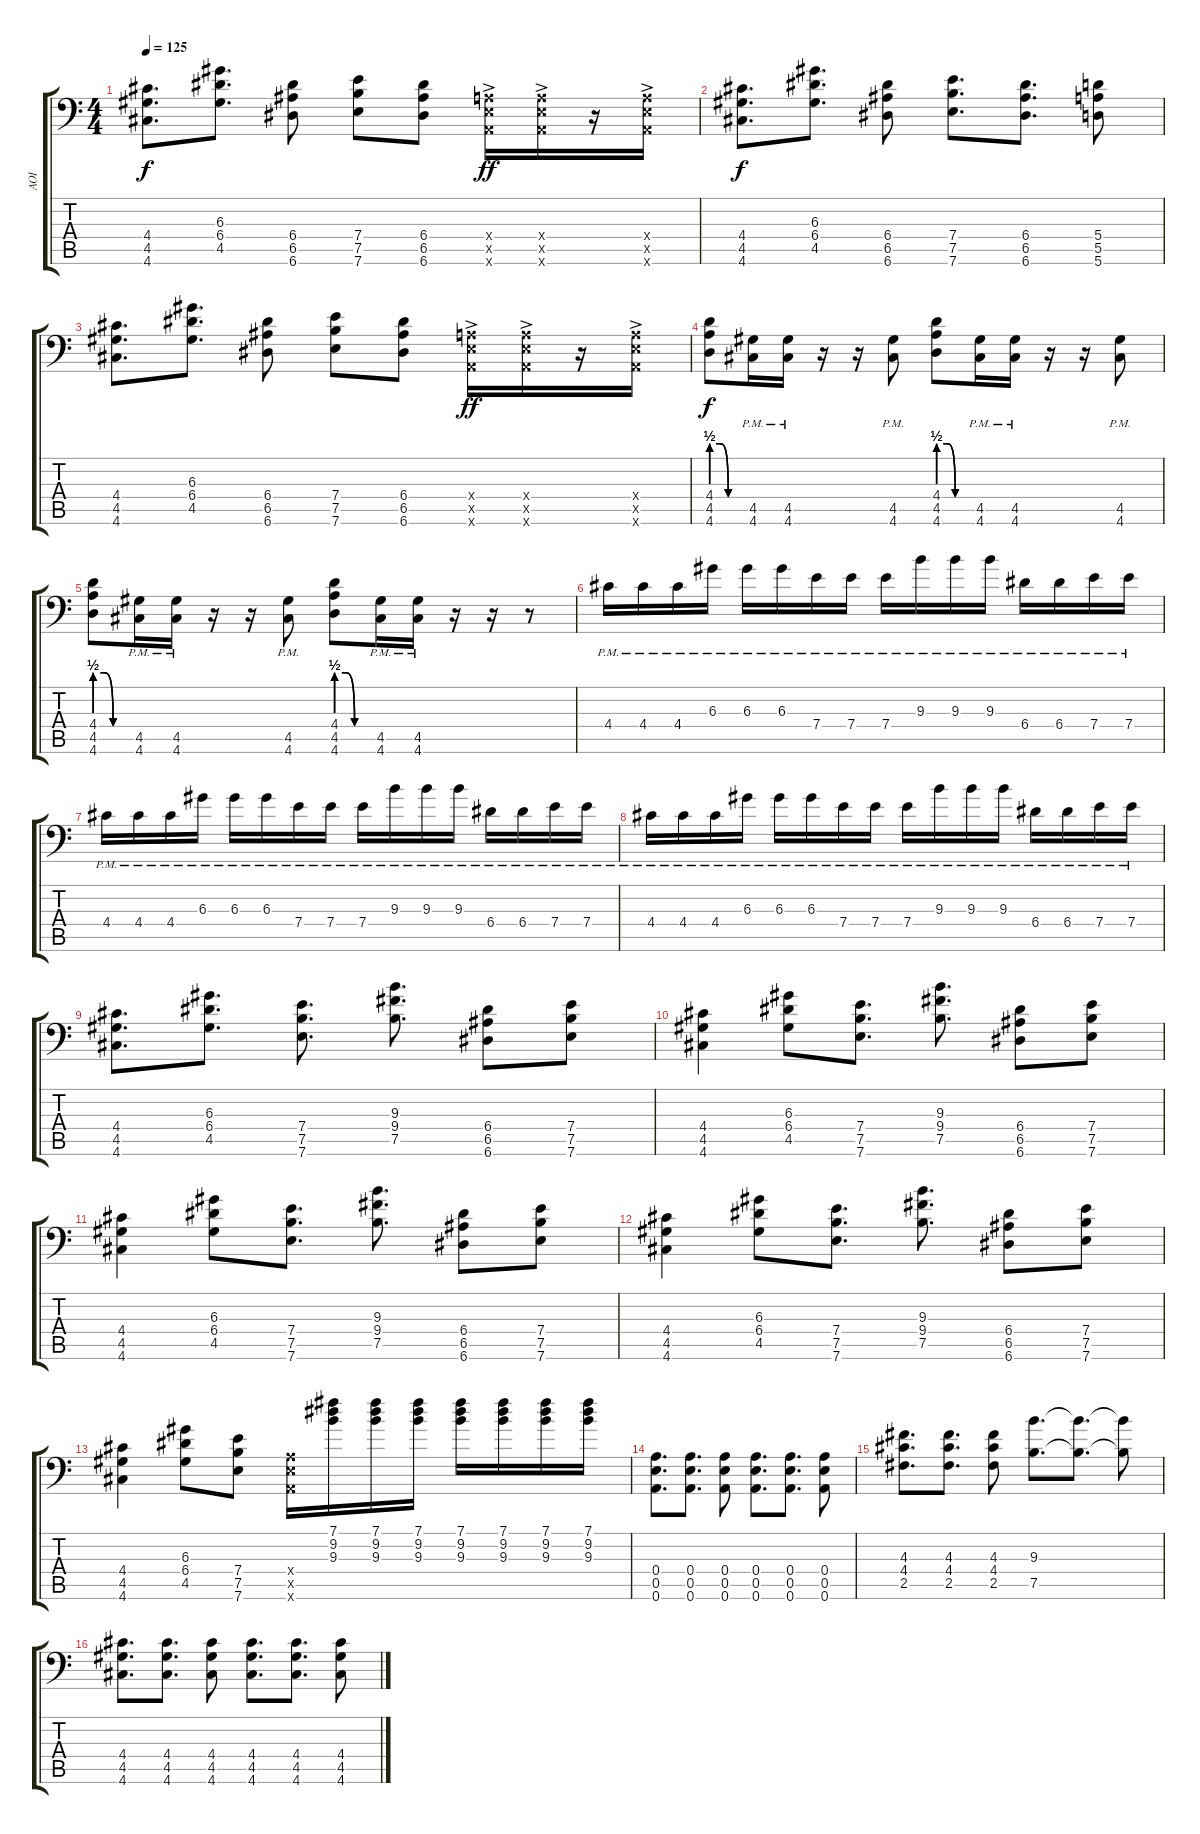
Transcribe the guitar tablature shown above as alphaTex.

\track ("AOI" "AOI") {instrument distortionguitar}
\staff {score tabs}
\tuning (B3 Gb3 D3 A2 E2 A1) {hide}
\ts (4 4)
\tempo 125
\clef f4
\ks c
(4.4 4.5 4.6).8{d dy f} (6.3 6.4 4.5).8{d} (6.4 6.5 6.6).8 (7.4 7.5 7.6).8 (6.4 6.5 6.6).8 (0.4{ac x} 0.5{ac x} 0.6{ac x}).16{dy ff} (0.4{ac x} 0.5{ac x} 0.6{ac x}).16 r.16 (0.4{ac x} 0.5{ac x} 0.6{ac x}).16 |
(4.4 4.5 4.6).8{d dy f} (6.3 6.4 4.5).8{d} (6.4 6.5 6.6).8 (7.4 7.5 7.6).8{d} (6.4 6.5 6.6).8{d} (5.4 5.5 5.6).8 |
(4.4 4.5 4.6).8{d} (6.3 6.4 4.5).8{d} (6.4 6.5 6.6).8 (7.4 7.5 7.6).8 (6.4 6.5 6.6).8 (0.4{ac x} 0.5{ac x} 0.6{ac x}).16{dy ff} (0.4{ac x} 0.5{ac x} 0.6{ac x}).16 r.16 (0.4{ac x} 0.5{ac x} 0.6{ac x}).16 |
(4.4{be (custom 0 2 15 2 30 0 60 0)} 4.5{be (custom 0 2 15 2 30 0 60 0)} 4.6{be (custom 0 2 15 2 30 0 60 0)}).8{dy f} (4.5{pm} 4.6{pm}).16 (4.5{pm} 4.6{pm}).16 r.16 r.16 (4.5{pm} 4.6{pm}).8 (4.4{be (custom 0 2 15 2 30 0 60 0)} 4.5{be (custom 0 2 15 2 30 0 60 0)} 4.6{be (custom 0 2 15 2 30 0 60 0)}).8 (4.5{pm} 4.6{pm}).16 (4.5{pm} 4.6{pm}).16 r.16 r.16 (4.5{pm} 4.6{pm}).8 |
(4.4{be (custom 0 2 15 2 30 0 60 0)} 4.5{be (custom 0 2 15 2 30 0 60 0)} 4.6{be (custom 0 2 15 2 30 0 60 0)}).8 (4.5{pm} 4.6{pm}).16 (4.5{pm} 4.6{pm}).16 r.16 r.16 (4.5{pm} 4.6{pm}).8 (4.4{be (custom 0 2 15 2 30 0 60 0)} 4.5{be (custom 0 2 15 2 30 0 60 0)} 4.6{be (custom 0 2 15 2 30 0 60 0)}).8 (4.5{pm} 4.6{pm}).16 (4.5{pm} 4.6{pm}).16 r.16 r.16 r.8 |
4.4{pm}.16 4.4{pm}.16 4.4{pm}.16 6.3{pm}.16 6.3{pm}.16 6.3{pm}.16 7.4{pm}.16 7.4{pm}.16 7.4{pm}.16 9.3{pm}.16 9.3{pm}.16 9.3{pm}.16 6.4{pm}.16 6.4{pm}.16 7.4{pm}.16 7.4{pm}.16 |
4.4{pm}.16 4.4{pm}.16 4.4{pm}.16 6.3{pm}.16 6.3{pm}.16 6.3{pm}.16 7.4{pm}.16 7.4{pm}.16 7.4{pm}.16 9.3{pm}.16 9.3{pm}.16 9.3{pm}.16 6.4{pm}.16 6.4{pm}.16 7.4{pm}.16 7.4{pm}.16 |
4.4{pm}.16 4.4{pm}.16 4.4{pm}.16 6.3{pm}.16 6.3{pm}.16 6.3{pm}.16 7.4{pm}.16 7.4{pm}.16 7.4{pm}.16 9.3{pm}.16 9.3{pm}.16 9.3{pm}.16 6.4{pm}.16 6.4{pm}.16 7.4{pm}.16 7.4{pm}.16 |
(4.4 4.5 4.6).8{d} (6.3 6.4 4.5).8{d} (7.4 7.5 7.6).8{d} (9.3 9.4 7.5).8{d} (6.4 6.5 6.6).8 (7.4 7.5 7.6).8 |
(4.4 4.5 4.6).4 (6.3 6.4 4.5).8 (7.4 7.5 7.6).8{d} (9.3 9.4 7.5).8{d} (6.4 6.5 6.6).8 (7.4 7.5 7.6).8 |
(4.4 4.5 4.6).4 (6.3 6.4 4.5).8 (7.4 7.5 7.6).8{d} (9.3 9.4 7.5).8{d} (6.4 6.5 6.6).8 (7.4 7.5 7.6).8 |
(4.4 4.5 4.6).4 (6.3 6.4 4.5).8 (7.4 7.5 7.6).8{d} (9.3 9.4 7.5).8{d} (6.4 6.5 6.6).8 (7.4 7.5 7.6).8 |
(4.4 4.5 4.6).4 (6.3 6.4 4.5).8 (7.4 7.5 7.6).8 (0.4{x} 0.5{x} 0.6{x}).16 (7.1 9.2 9.3).16 (7.1 9.2 9.3).16 (7.1 9.2 9.3).16 (7.1 9.2 9.3).16 (7.1 9.2 9.3).16 (7.1 9.2 9.3).16 (7.1 9.2 9.3).16 |
(0.4 0.5 0.6).8{d} (0.4 0.5 0.6).8{d} (0.4 0.5 0.6).8 (0.4 0.5 0.6).8{d} (0.4 0.5 0.6).8{d} (0.4 0.5 0.6).8 |
(4.3 4.4 2.5).8{d} (4.3 4.4 2.5).8{d} (4.3 4.4 2.5).8 (9.3 7.5).8{d} (9.3{t} 7.5{t}).8{d} (9.3{t} 7.5{t}).8 |
(4.4 4.5 4.6).8{d} (4.4 4.5 4.6).8{d} (4.4 4.5 4.6).8 (4.4 4.5 4.6).8{d} (4.4 4.5 4.6).8{d} (4.4 4.5 4.6).8
